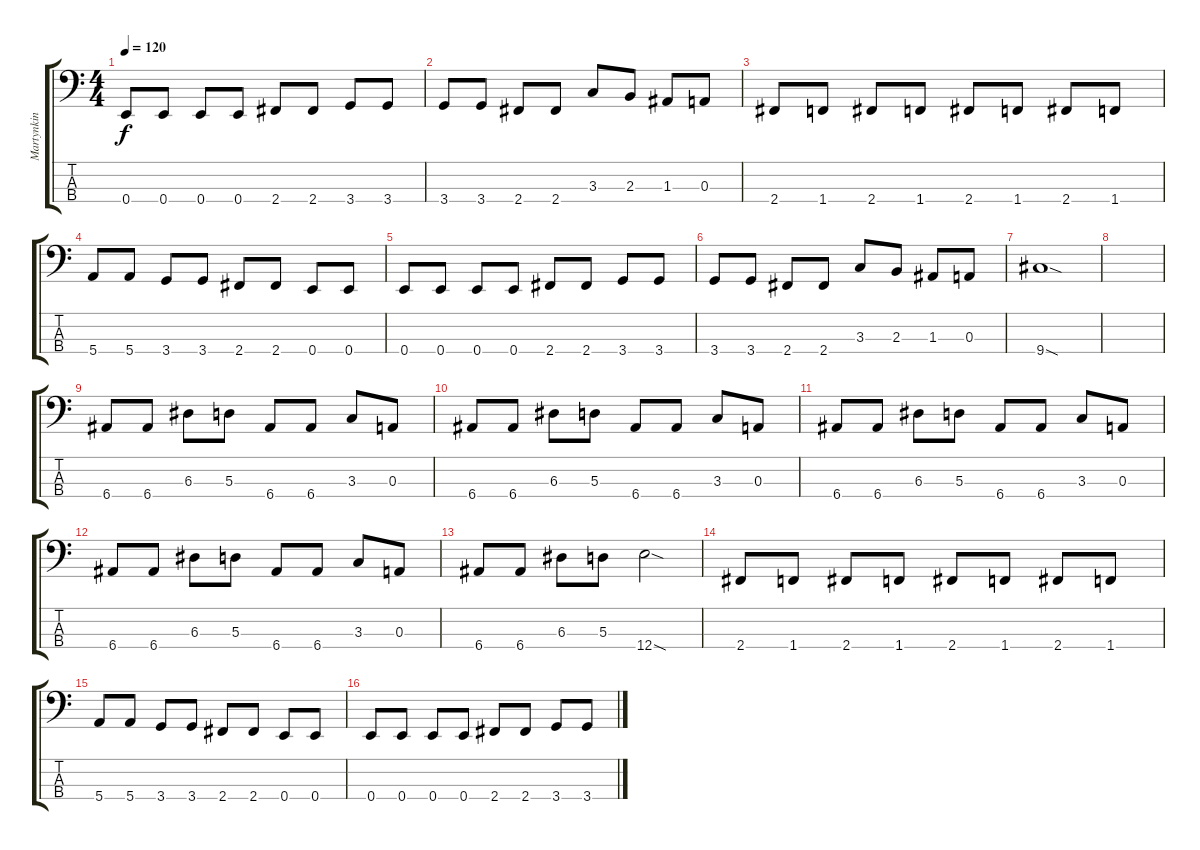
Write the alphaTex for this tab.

\track ("Martynkin" "Martynkin") {instrument acousticguitarnylon}
\staff {score tabs}
\tuning (G2 D2 A1 E1) {hide}
\ts (4 4)
\tempo 120
\clef f4
\ks c
0.4.8{dy f} 0.4.8 0.4.8 0.4.8 2.4.8 2.4.8 3.4.8 3.4.8 |
3.4.8 3.4.8 2.4.8 2.4.8 3.3.8 2.3.8 1.3.8 0.3.8 |
2.4.8 1.4.8 2.4.8 1.4.8 2.4.8 1.4.8 2.4.8 1.4.8 |
5.4.8 5.4.8 3.4.8 3.4.8 2.4.8 2.4.8 0.4.8 0.4.8 |
0.4.8 0.4.8 0.4.8 0.4.8 2.4.8 2.4.8 3.4.8 3.4.8 |
3.4.8 3.4.8 2.4.8 2.4.8 3.3.8 2.3.8 1.3.8 0.3.8 |
9.4{sod}.1 |
|
6.4.8 6.4.8 6.3.8 5.3.8 6.4.8 6.4.8 3.3.8 0.3.8 |
6.4.8 6.4.8 6.3.8 5.3.8 6.4.8 6.4.8 3.3.8 0.3.8 |
6.4.8 6.4.8 6.3.8 5.3.8 6.4.8 6.4.8 3.3.8 0.3.8 |
6.4.8 6.4.8 6.3.8 5.3.8 6.4.8 6.4.8 3.3.8 0.3.8 |
6.4.8 6.4.8 6.3.8 5.3.8 12.4{sod}.2 |
2.4.8 1.4.8 2.4.8 1.4.8 2.4.8 1.4.8 2.4.8 1.4.8 |
5.4.8 5.4.8 3.4.8 3.4.8 2.4.8 2.4.8 0.4.8 0.4.8 |
0.4.8 0.4.8 0.4.8 0.4.8 2.4.8 2.4.8 3.4.8 3.4.8
